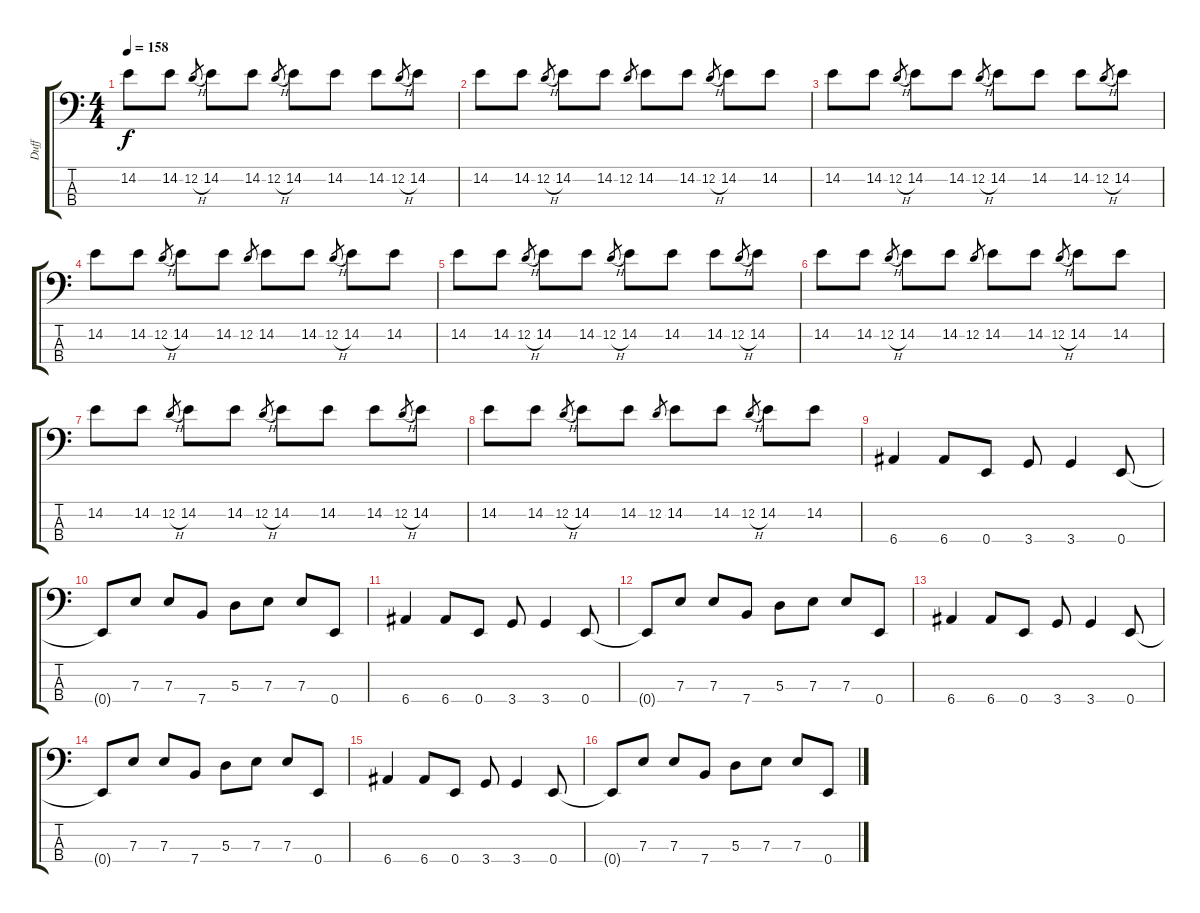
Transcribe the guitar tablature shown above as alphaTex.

\track ("Duff" "Duff") {instrument slapbass1}
\staff {score tabs}
\tuning (G2 D2 A1 E1) {hide}
\ts (4 4)
\tempo 158
\clef f4
\ks c
14.2.8{dy f instrument slapbass1} 14.2.8 12.2{h}.8{gr} 14.2.8 14.2.8 12.2{h}.8{gr} 14.2.8 14.2.8 14.2.8 12.2{h}.8{gr} 14.2.8 |
14.2.8 14.2.8 12.2{h}.8{gr} 14.2.8 14.2.8 12.2.8{gr} 14.2.8 14.2.8 12.2{h}.8{gr} 14.2.8 14.2.8 |
14.2.8 14.2.8 12.2{h}.8{gr} 14.2.8 14.2.8 12.2{h}.8{gr} 14.2.8 14.2.8 14.2.8 12.2{h}.8{gr} 14.2.8 |
14.2.8 14.2.8 12.2{h}.8{gr} 14.2.8 14.2.8 12.2.8{gr} 14.2.8 14.2.8 12.2{h}.8{gr} 14.2.8 14.2.8 |
14.2.8 14.2.8 12.2{h}.8{gr} 14.2.8 14.2.8 12.2{h}.8{gr} 14.2.8 14.2.8 14.2.8 12.2{h}.8{gr} 14.2.8 |
14.2.8 14.2.8 12.2{h}.8{gr} 14.2.8 14.2.8 12.2.8{gr} 14.2.8 14.2.8 12.2{h}.8{gr} 14.2.8 14.2.8 |
14.2.8 14.2.8 12.2{h}.8{gr} 14.2.8 14.2.8 12.2{h}.8{gr} 14.2.8 14.2.8 14.2.8 12.2{h}.8{gr} 14.2.8 |
14.2.8 14.2.8 12.2{h}.8{gr} 14.2.8 14.2.8 12.2.8{gr} 14.2.8 14.2.8 12.2{h}.8{gr} 14.2.8 14.2.8 |
6.4.4 6.4.8 0.4.8 3.4.8 3.4.4 0.4.8 |
0.4{t}.8 7.3.8 7.3.8 7.4.8 5.3.8 7.3.8 7.3.8 0.4.8 |
6.4.4 6.4.8 0.4.8 3.4.8 3.4.4 0.4.8 |
0.4{t}.8 7.3.8 7.3.8 7.4.8 5.3.8 7.3.8 7.3.8 0.4.8 |
6.4.4 6.4.8 0.4.8 3.4.8 3.4.4 0.4.8 |
0.4{t}.8 7.3.8 7.3.8 7.4.8 5.3.8 7.3.8 7.3.8 0.4.8 |
6.4.4 6.4.8 0.4.8 3.4.8 3.4.4 0.4.8 |
0.4{t}.8 7.3.8 7.3.8 7.4.8 5.3.8 7.3.8 7.3.8 0.4.8
